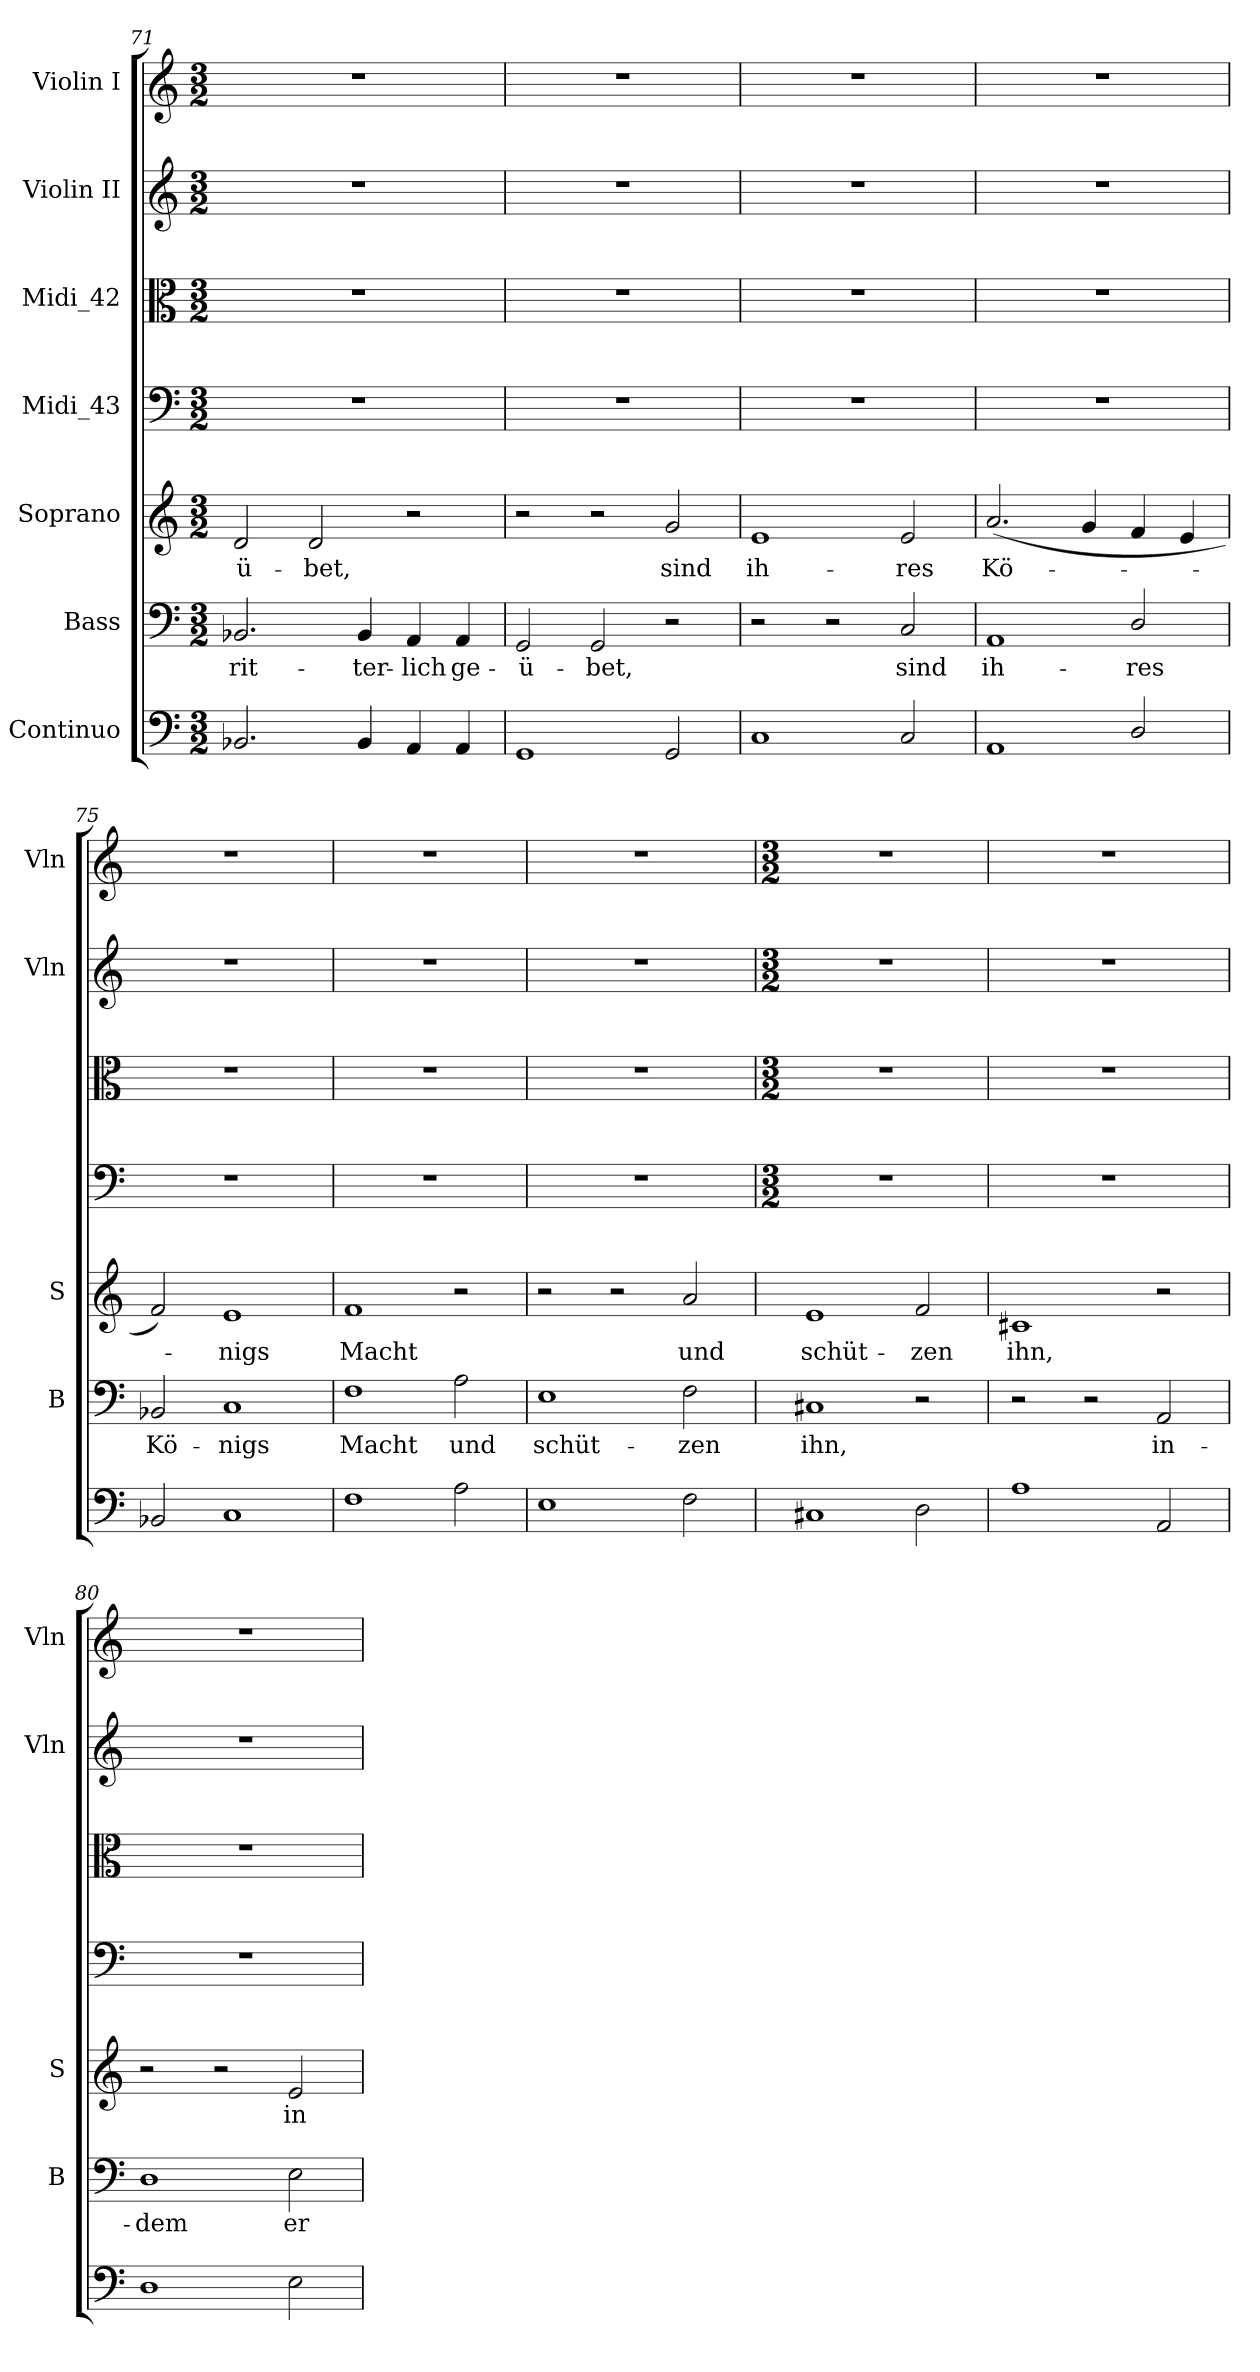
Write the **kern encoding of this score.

**kern	**kern	**text	**kern	**text	**kern	**kern	**kern	**kern
*part7	*part6	*part6	*part5	*part5	*part4	*part3	*part2	*part1
*staff7	*staff6	*staff6	*staff5	*staff5	*staff4	*staff3	*staff2	*staff1
*I"Continuo	*I"Bass	*	*I"Soprano	*	*I"Midi_43	*I"Midi_42	*I"Violin II	*I"Violin I
*	*I'B	*	*I'S	*	*	*	*I'Vln	*I'Vln
*clefF4	*clefF4	*	*clefG2	*	*clefF4	*clefC3	*clefG2	*clefG2
*k[]	*k[]	*	*k[]	*	*k[]	*k[]	*k[]	*k[]
*M3/2	*M3/2	*	*M3/2	*	*M3/2	*M3/2	*M3/2	*M3/2
=71	=71	=71	=71	=71	=71	=71	=71	=71
!	!	!LO:LY:b	!	!LO:LY:b	!	!	!	!
2.BB-X/	2.BB-X/	rit-	2d/	-ü-	1.r	1.r	1.r	1.r
!	!	!	!	!LO:LY:b	!	!	!	!
.	.	.	2d/	-bet,	.	.	.	.
!	!	!LO:LY:b	!	!	!	!	!	!
4BB-/	4BB-/	-ter-	.	.	.	.	.	.
!	!	!LO:LY:b	!	!	!	!	!	!
4AA/	4AA/	-lich	2r	.	.	.	.	.
!	!	!LO:LY:b	!	!	!	!	!	!
4AA/	4AA/	ge-	.	.	.	.	.	.
=72	=72	=72	=72	=72	=72	=72	=72	=72
!	!	!LO:LY:b	!	!	!	!	!	!
1GG	2GG/	-ü-	2r	.	1.r	1.r	1.r	1.r
!	!	!LO:LY:b	!	!	!	!	!	!
.	2GG/	-bet,	2r	.	.	.	.	.
!	!	!	!	!LO:LY:b	!	!	!	!
2GG/	2r	.	2g/	sind	.	.	.	.
=73	=73	=73	=73	=73	=73	=73	=73	=73
!	!	!	!	!LO:LY:b	!	!	!	!
1C	2r	.	1e	ih-	1.r	1.r	1.r	1.r
.	2r	.	.	.	.	.	.	.
!	!	!LO:LY:b	!	!LO:LY:b	!	!	!	!
2C/	2C/	sind	2e/	-res	.	.	.	.
=74	=74	=74	=74	=74	=74	=74	=74	=74
!	!	!LO:LY:b	!	!LO:LY:b	!	!	!	!
1AA	1AA	ih-	(<2.a/	Kö-	1.r	1.r	1.r	1.r
.	.	.	4g/	.	.	.	.	.
!	!	!LO:LY:b	!	!	!	!	!	!
2D/	2D/	-res	4f/	.	.	.	.	.
.	.	.	4e/	.	.	.	.	.
=75	=75	=75	=75	=75	=75	=75	=75	=75
!	!	!LO:LY:b	!	!	!	!	!	!
2BB-X/	2BB-X/	Kö-	2f/)	.	1.r	1.r	1.r	1.r
!	!	!LO:LY:b	!	!LO:LY:b	!	!	!	!
1C	1C	-nigs	1e	nigs	.	.	.	.
=76	=76	=76	=76	=76	=76	=76	=76	=76
!	!	!LO:LY:b	!	!LO:LY:b	!	!	!	!
1F	1F	Macht	1f	Macht	1.r	1.r	1.r	1.r
!	!	!LO:LY:b	!	!	!	!	!	!
2A\	2A\	und	2r	.	.	.	.	.
=77	=77	=77	=77	=77	=77	=77	=77	=77
!	!	!LO:LY:b	!	!	!	!	!	!
1E	1E	schüt-	2r	.	1.r	1.r	1.r	1.r
.	.	.	2r	.	.	.	.	.
!	!	!LO:LY:b	!	!LO:LY:b	!	!	!	!
2F\	2F\	-zen	2a/	und	.	.	.	.
!!LO:LB:g=z
=78	=78	=78	=78	=78	=78	=78	=78	=78
*	*	*	*	*	*M3/2	*M3/2	*M3/2	*M3/2
!	!	!LO:LY:b	!	!LO:LY:b	!	!	!	!
1C#X	1C#X	ihn,	1e	schüt-	1.r	1.r	1.r	1.r
!	!	!	!	!LO:LY:b	!	!	!	!
2D\	2r	.	2f/	-zen	.	.	.	.
=79	=79	=79	=79	=79	=79	=79	=79	=79
!	!	!	!	!LO:LY:b	!	!	!	!
1A	2r	.	1c#X	ihn,	1.r	1.r	1.r	1.r
.	2r	.	.	.	.	.	.	.
!	!	!LO:LY:b	!	!	!	!	!	!
2AA/	2AA/	in-	2r	.	.	.	.	.
=80	=80	=80	=80	=80	=80	=80	=80	=80
!	!	!LO:LY:b	!	!	!	!	!	!
1D	1D	-dem	2r	.	1.r	1.r	1.r	1.r
.	.	.	2r	.	.	.	.	.
!	!	!LO:LY:b	!	!LO:LY:b	!	!	!	!
2E\	2E\	er	2e/	in-	.	.	.	.
=	=	=	=	=	=	=	=	=
*-	*-	*-	*-	*-	*-	*-	*-	*-
